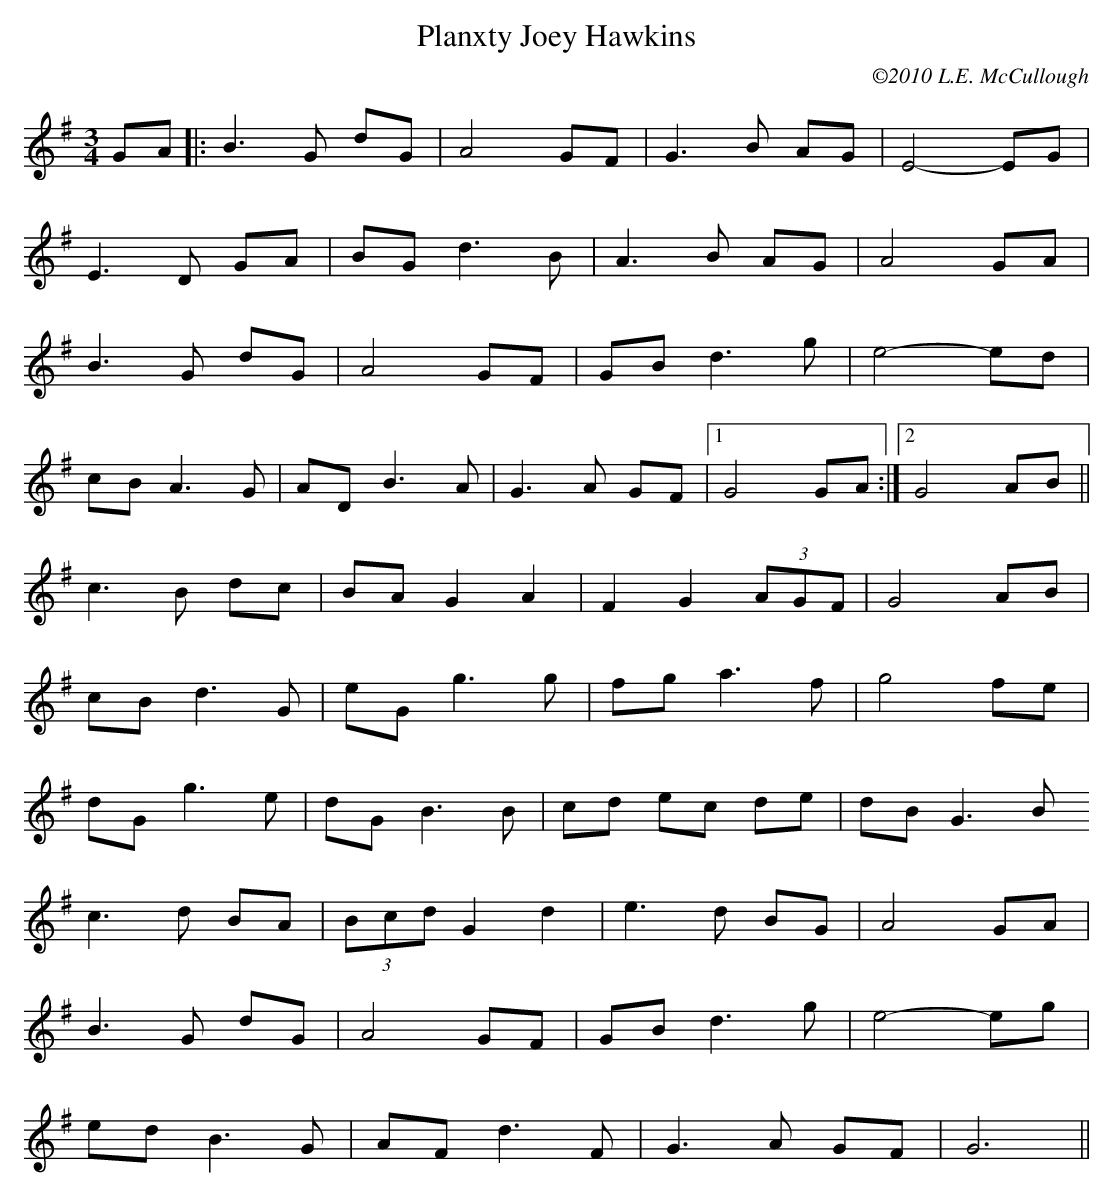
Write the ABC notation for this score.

X:1
T:Planxty Joey Hawkins
C:©2010 L.E. McCullough
M:3/4
L:1/8
K:G
GA||:B3G dG|A4 GF|G3B AG|E4-EG|
E3D GA|BG d3B|A3B  AG|A4 GA|
B3G dG|A4 GF|GB d3g|e4-ed|
cB A3G|AD B3A|G3A GF|1G4 GA:|2G4 AB||
c3B dc|BA G2 A2|F2 G2 (3AGF|G4 AB|
cB d3G|eG g3g|fg a3f|g4 fe|
dG g3e|dG B3B|cd ec de|dB G3B
c3d BA|(3Bcd G2 d2|e3d BG|A4 GA|
B3G dG|A4 GF|GB d3g|e4-eg|
ed B3G|AF d3F|G3A GF|G6||
